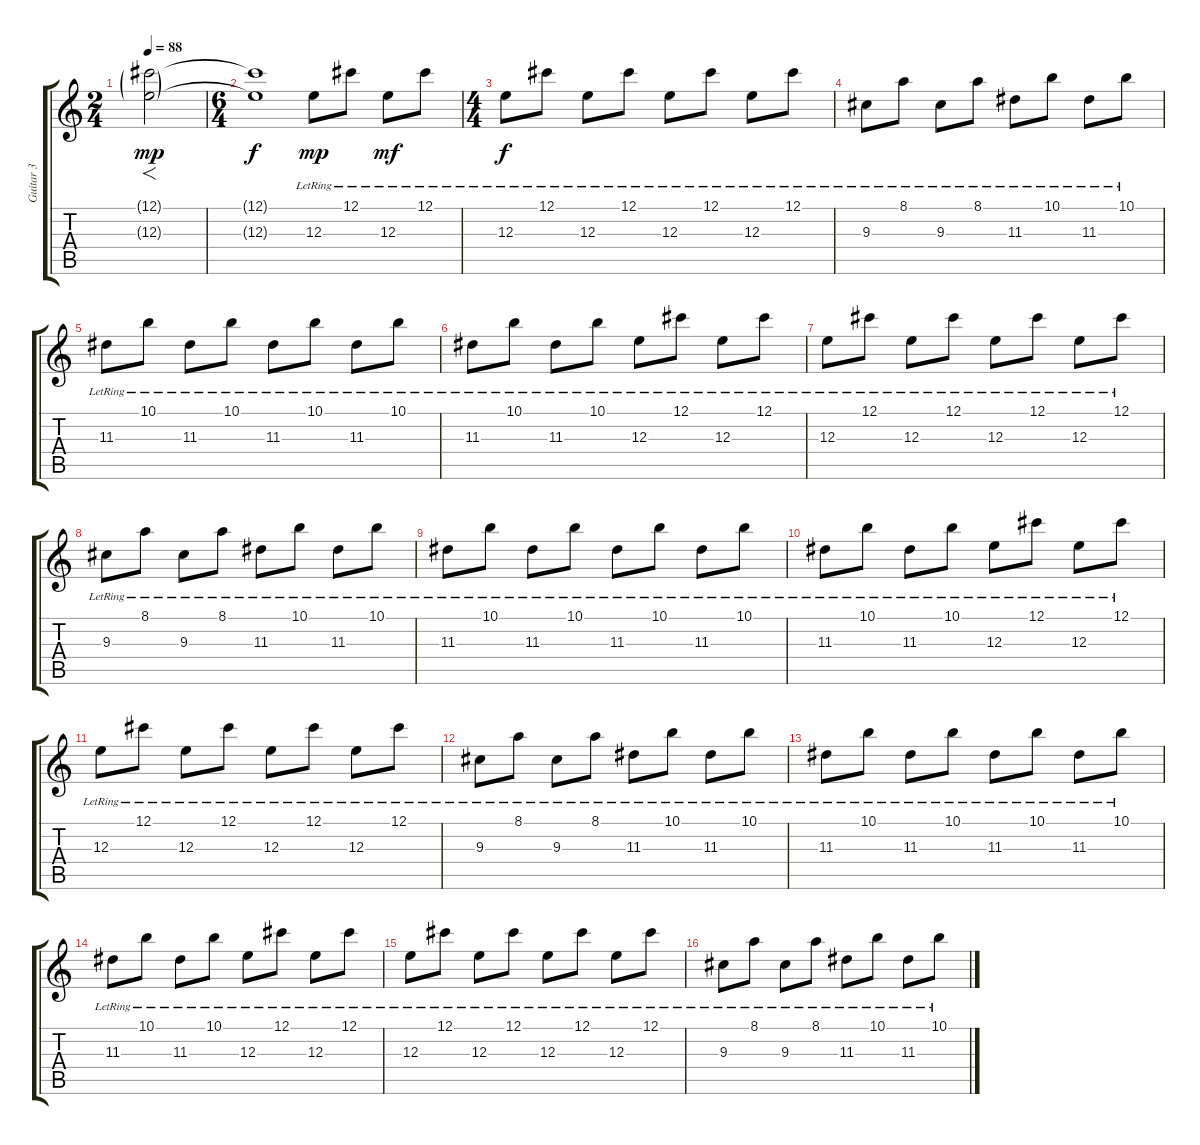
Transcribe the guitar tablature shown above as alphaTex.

\track ("Guitar 3" "Guitar 3") {instrument electricguitarjazz}
\staff {score tabs}
\tuning (Db4 Ab3 E3 B2 Gb2 Db2) {hide}
\ts (2 4)
\tempo 88
\clef g2
\ks c
(12.1{g} 12.3{g}).2{f dy mp instrument electricguitarjazz} |
\ts (6 4)
(12.1{t} 12.3{t}).1{dy f} 12.3{lr}.8{dy mp} 12.1{lr}.8 12.3{lr}.8{dy mf} 12.1{lr}.8 |
\ts (4 4)
12.3{lr}.8{dy f} 12.1{lr}.8 12.3{lr}.8 12.1{lr}.8 12.3{lr}.8 12.1{lr}.8 12.3{lr}.8 12.1{lr}.8 |
9.3{lr}.8 8.1{lr}.8 9.3{lr}.8 8.1{lr}.8 11.3{lr}.8 10.1{lr}.8 11.3{lr}.8 10.1{lr}.8 |
11.3{lr}.8 10.1{lr}.8 11.3{lr}.8 10.1{lr}.8 11.3{lr}.8 10.1{lr}.8 11.3{lr}.8 10.1{lr}.8 |
11.3{lr}.8 10.1{lr}.8 11.3{lr}.8 10.1{lr}.8 12.3{lr}.8 12.1{lr}.8 12.3{lr}.8 12.1{lr}.8 |
12.3{lr}.8 12.1{lr}.8 12.3{lr}.8 12.1{lr}.8 12.3{lr}.8 12.1{lr}.8 12.3{lr}.8 12.1{lr}.8 |
9.3{lr}.8 8.1{lr}.8 9.3{lr}.8 8.1{lr}.8 11.3{lr}.8 10.1{lr}.8 11.3{lr}.8 10.1{lr}.8 |
11.3{lr}.8 10.1{lr}.8 11.3{lr}.8 10.1{lr}.8 11.3{lr}.8 10.1{lr}.8 11.3{lr}.8 10.1{lr}.8 |
11.3{lr}.8 10.1{lr}.8 11.3{lr}.8 10.1{lr}.8 12.3{lr}.8 12.1{lr}.8 12.3{lr}.8 12.1{lr}.8 |
12.3{lr}.8 12.1{lr}.8 12.3{lr}.8 12.1{lr}.8 12.3{lr}.8 12.1{lr}.8 12.3{lr}.8 12.1{lr}.8 |
9.3{lr}.8 8.1{lr}.8 9.3{lr}.8 8.1{lr}.8 11.3{lr}.8 10.1{lr}.8 11.3{lr}.8 10.1{lr}.8 |
11.3{lr}.8 10.1{lr}.8 11.3{lr}.8 10.1{lr}.8 11.3{lr}.8 10.1{lr}.8 11.3{lr}.8 10.1{lr}.8 |
11.3{lr}.8 10.1{lr}.8 11.3{lr}.8 10.1{lr}.8 12.3{lr}.8 12.1{lr}.8 12.3{lr}.8 12.1{lr}.8 |
12.3{lr}.8 12.1{lr}.8 12.3{lr}.8 12.1{lr}.8 12.3{lr}.8 12.1{lr}.8 12.3{lr}.8 12.1{lr}.8 |
9.3{lr}.8 8.1{lr}.8 9.3{lr}.8 8.1{lr}.8 11.3{lr}.8 10.1{lr}.8 11.3{lr}.8 10.1{lr}.8
